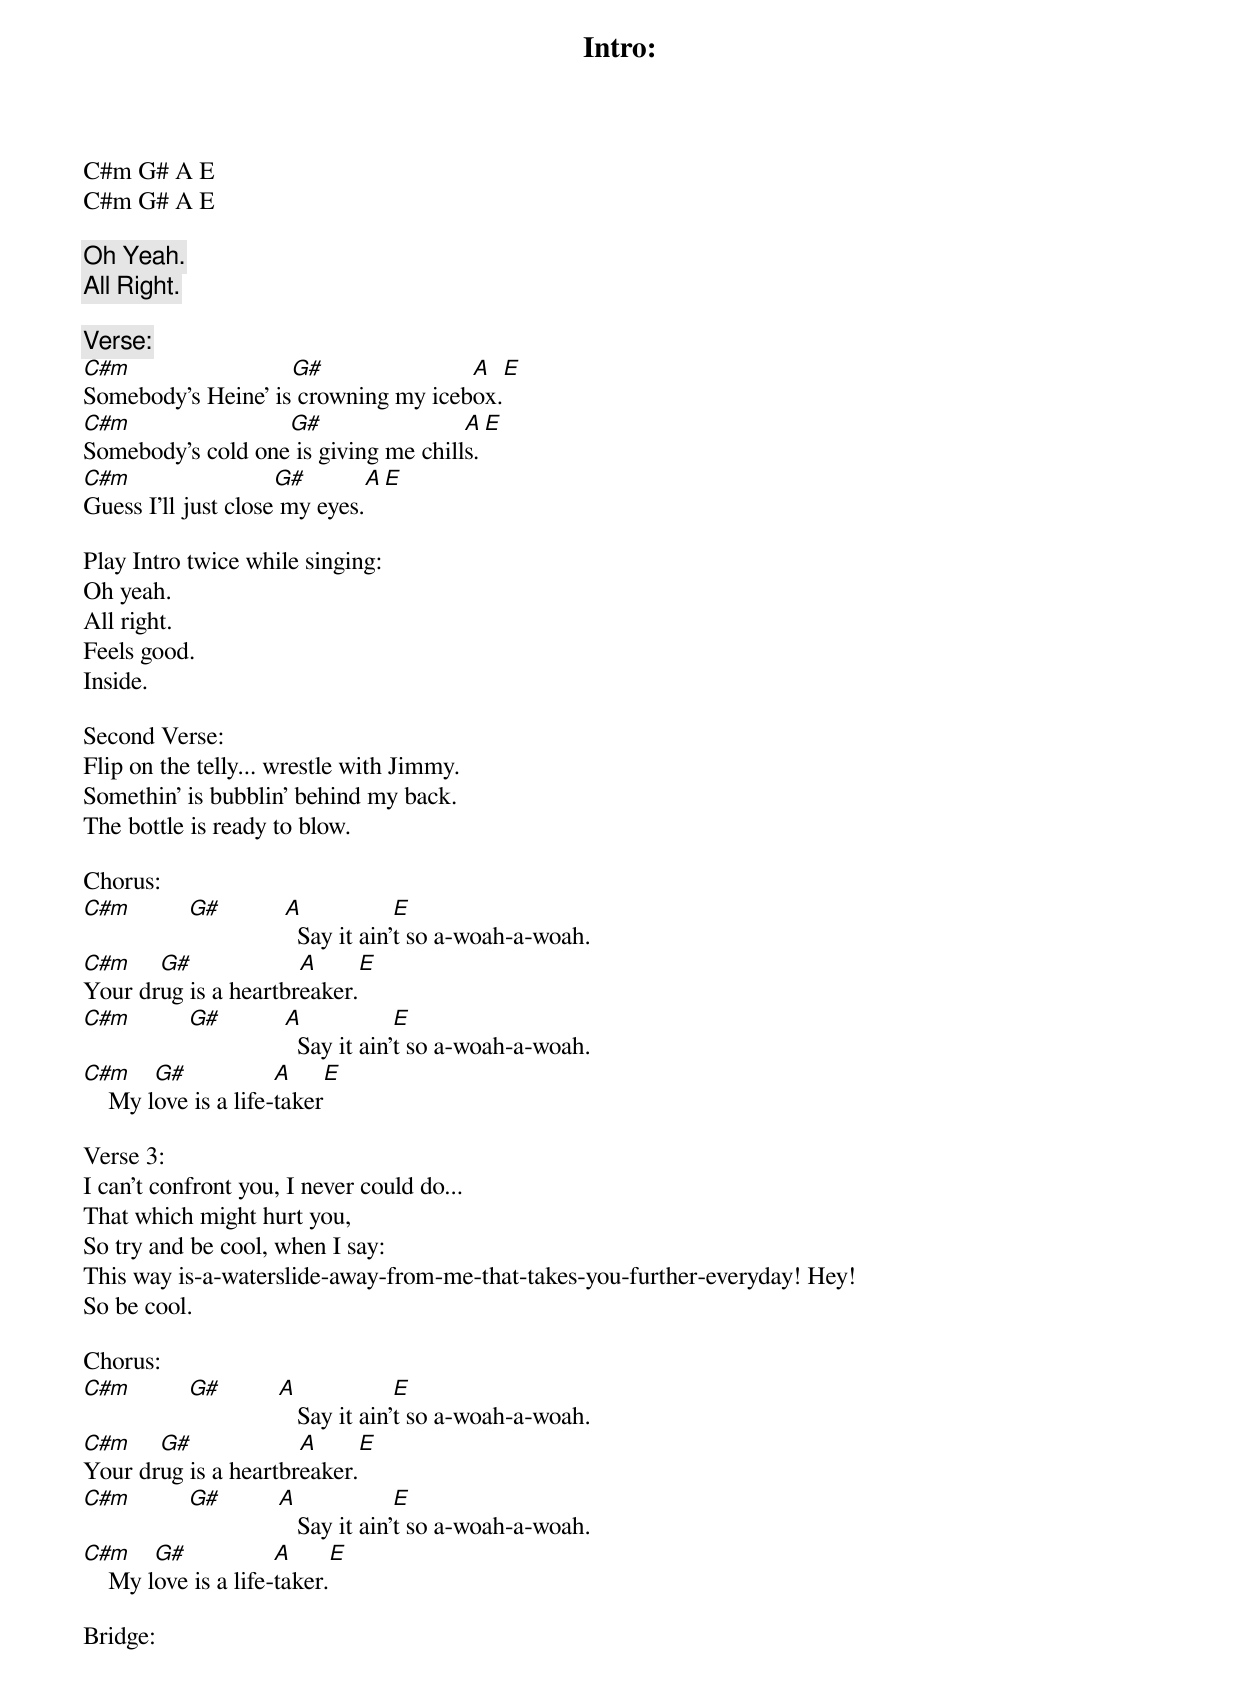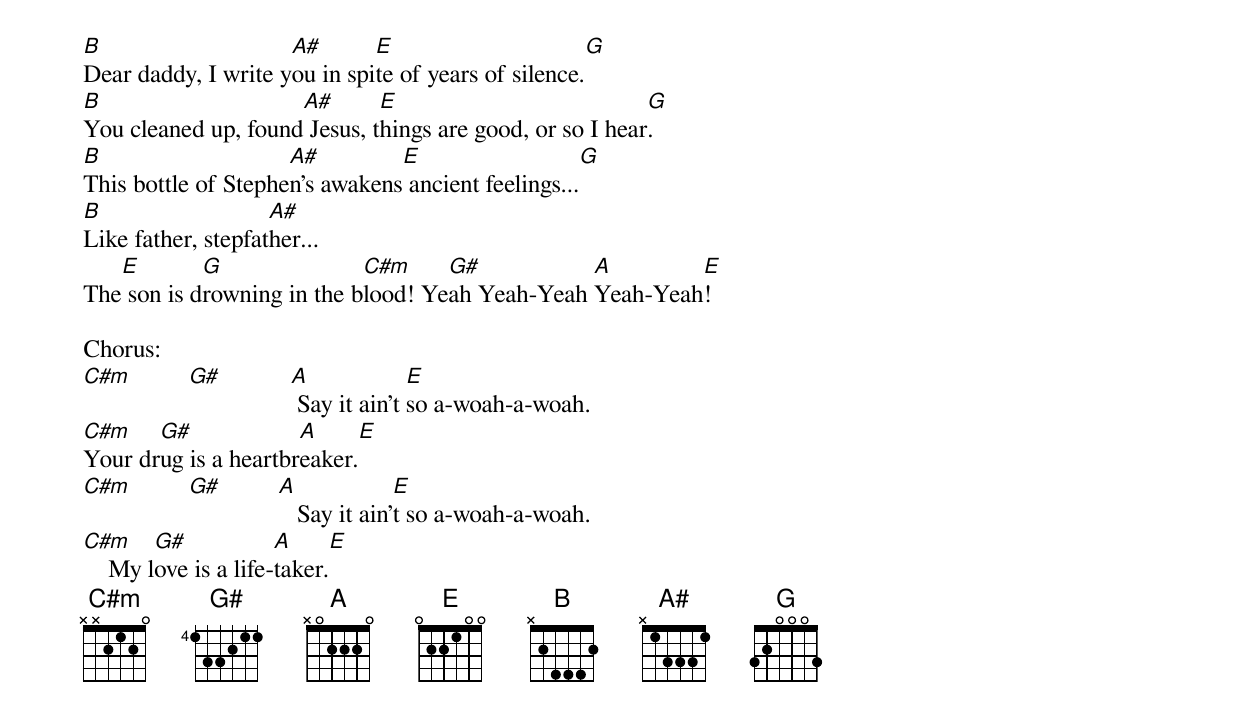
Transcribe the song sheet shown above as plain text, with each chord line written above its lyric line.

Intro:
C#m G# A E
C#m G# A E

Oh Yeah.
All Right.

Verse:
C#m                 G#               A                   E
Somebody's Heine' is crowning my icebox.
C#m                G#                 A              E
Somebody's cold one is giving me chills.
C#m                  G#               A      E
Guess I'll just close my eyes.

Play Intro twice while singing:
Oh yeah.
All right.
Feels good.
Inside.

Second Verse:
Flip on the telly... wrestle with Jimmy.
Somethin' is bubblin' behind my back.
The bottle is ready to blow.

Chorus:
C#m      G#        A            E
                     Say it ain't so a-woah-a-woah.
C#m    G#             A     E
Your drug is a heartbreaker.
C#m      G#        A            E
                     Say it ain't so a-woah-a-woah.
C#m     G#            A     E
    My love is a life-taker

Verse 3:
I can't confront you, I never could do...
That which might hurt you,
So try and be cool, when I say:
This way is-a-waterslide-away-from-me-that-takes-you-further-everyday! Hey!
So be cool.

Chorus:
C#m      G#       A             E
                     Say it ain't so a-woah-a-woah.
C#m    G#             A     E
Your drug is a heartbreaker.
C#m      G#       A             E
                     Say it ain't so a-woah-a-woah.
C#m     G#            A     E
    My love is a life-taker.

Bridge:
B                    A#       E                         G
Dear daddy, I write you in spite of years of silence.
B                    A#       E                           G
You cleaned up, found Jesus, things are good, or so I hear.
B                    A#         E                         G
This bottle of Stephen's awakens ancient feelings...
B                   A#
Like father, stepfather...
   E        G               C#m     G#           A        E
The son is drowning in the blood! Yeah Yeah-Yeah Yeah-Yeah!

Chorus:
C#m      G#         A             E
                     Say it ain't so a-woah-a-woah.
C#m    G#             A     E
Your drug is a heartbreaker.
C#m      G#       A             E
                     Say it ain't so a-woah-a-woah.
C#m     G#            A     E
    My love is a life-taker.
